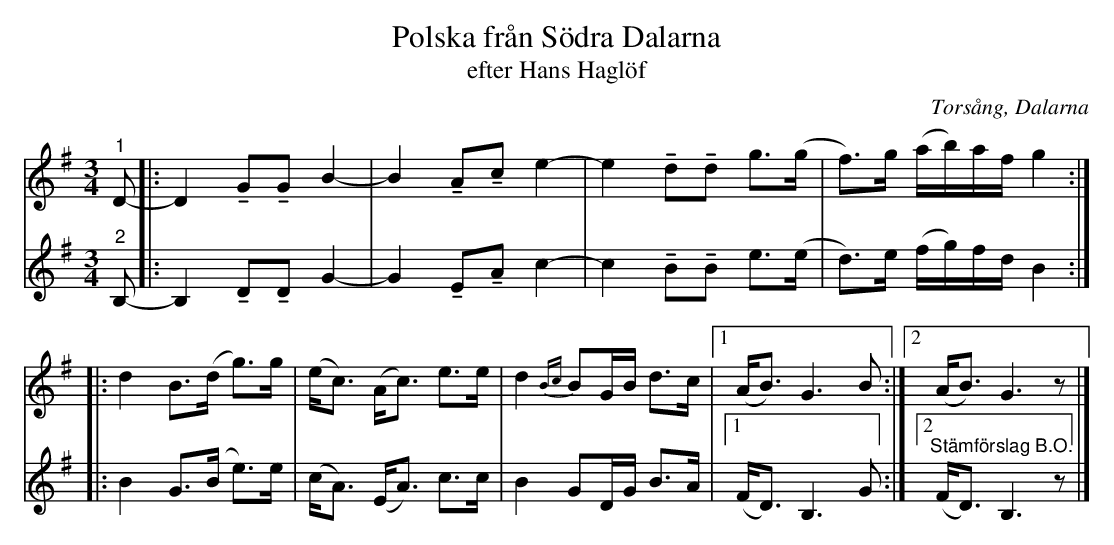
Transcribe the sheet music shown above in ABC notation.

X:1
T:Polska från Södra Dalarna
T:efter Hans Haglöf
O:Torsång, Dalarna
L:1/8
M:3/4
U:t=tenuto
K:G
V:1
"^1" D- |: D2 tGtG B2- | B2 tAtc e2- | e2 tdtd g>(g | f>)g (a/b/)a/f/ g2 ::
d2 B>(d g>)g | (e<c) (A<c) e>e | d2{Bc} BG/B/ d>c |1 (A<B) G3 B :|2 (A<B) G3 z |]
V:2
"^2" B,- |: B,2 tDtD G2- | G2 tEtA c2- | c2 tBtB e>(e | d>)e (f/g/)f/d/ B2 ::
B2 G>(B e>)e | (c<A) (E<A) c>c | B2 GD/G/ B>A |1 (F<D) B,3 G :|2 "^Stämförslag B.O." (F<D) B,3 z |]
